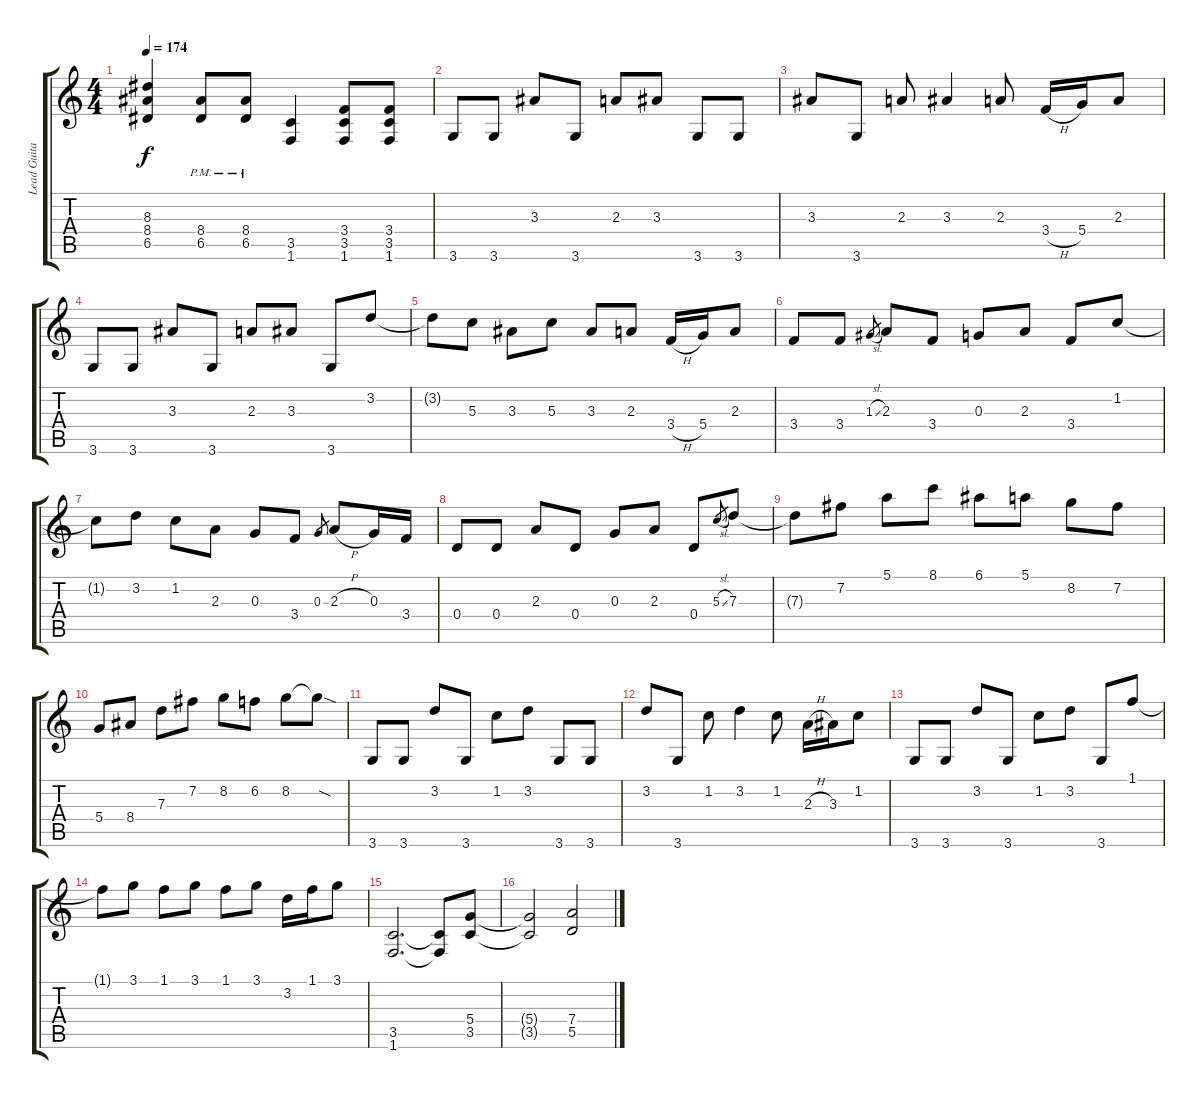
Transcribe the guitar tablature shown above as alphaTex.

\track ("Lead Guitar/Rythm Guitar" "Lead Guita") {instrument distortionguitar}
\staff {score tabs}
\tuning (E4 B3 G3 D3 A2 E2) {hide}
\ts (4 4)
\tempo 174
\clef g2
\ks c
(8.3 8.4 6.5).4{dy f} (8.4{pm} 6.5{pm}).8 (8.4{pm} 6.5{pm}).8 (3.5 1.6).4 (3.4 3.5 1.6).8 (3.4 3.5 1.6).8 |
3.6.8{instrument overdrivenguitar} 3.6.8 3.3.8 3.6.8 2.3.8 3.3.8 3.6.8 3.6.8 |
3.3.8 3.6.8 2.3.8 3.3.4 2.3.8 3.4{h}.16 5.4.16 2.3.8 |
3.6.8 3.6.8 3.3.8 3.6.8 2.3.8 3.3.8 3.6.8 3.2.8 |
3.2{t}.8 5.3.8 3.3.8 5.3.8 3.3.8 2.3.8 3.4{h}.16 5.4.16 2.3.8 |
3.4.8 3.4.8 1.3{sl}.8{gr} 2.3.8 3.4.8 0.3.8 2.3.8 3.4.8 1.2.8 |
1.2{t}.8 3.2.8 1.2.8 2.3.8 0.3.8 3.4.8 0.3.8{gr} 2.3{h}.8 0.3.16 3.4.16 |
0.4.8 0.4.8 2.3.8 0.4.8 0.3.8 2.3.8 0.4.8 5.3{sl}.8{gr} 7.3.8 |
7.3{t}.8 7.2.8 5.1.8 8.1.8 6.1.8 5.1.8 8.2.8 7.2.8 |
5.4.8 8.4.8 7.3.8 7.2.8 8.2.8 6.2.8 8.2.8 8.2{sod t}.8 |
3.6.8 3.6.8 3.2.8 3.6.8 1.2.8 3.2.8 3.6.8 3.6.8 |
3.2.8 3.6.8 1.2.8 3.2.4 1.2.8 2.3{h}.16 3.3.16 1.2.8 |
3.6.8 3.6.8 3.2.8 3.6.8 1.2.8 3.2.8 3.6.8 1.1.8 |
1.1{t}.8 3.1.8 1.1.8 3.1.8 1.1.8 3.1.8 3.2.16 1.1.16 3.1.8 |
(3.5 1.6).2{d} (3.5{t} 1.6{t}).8 (5.4 3.5).8 |
(5.4{t} 3.5{t}).2 (7.4 5.5).2
